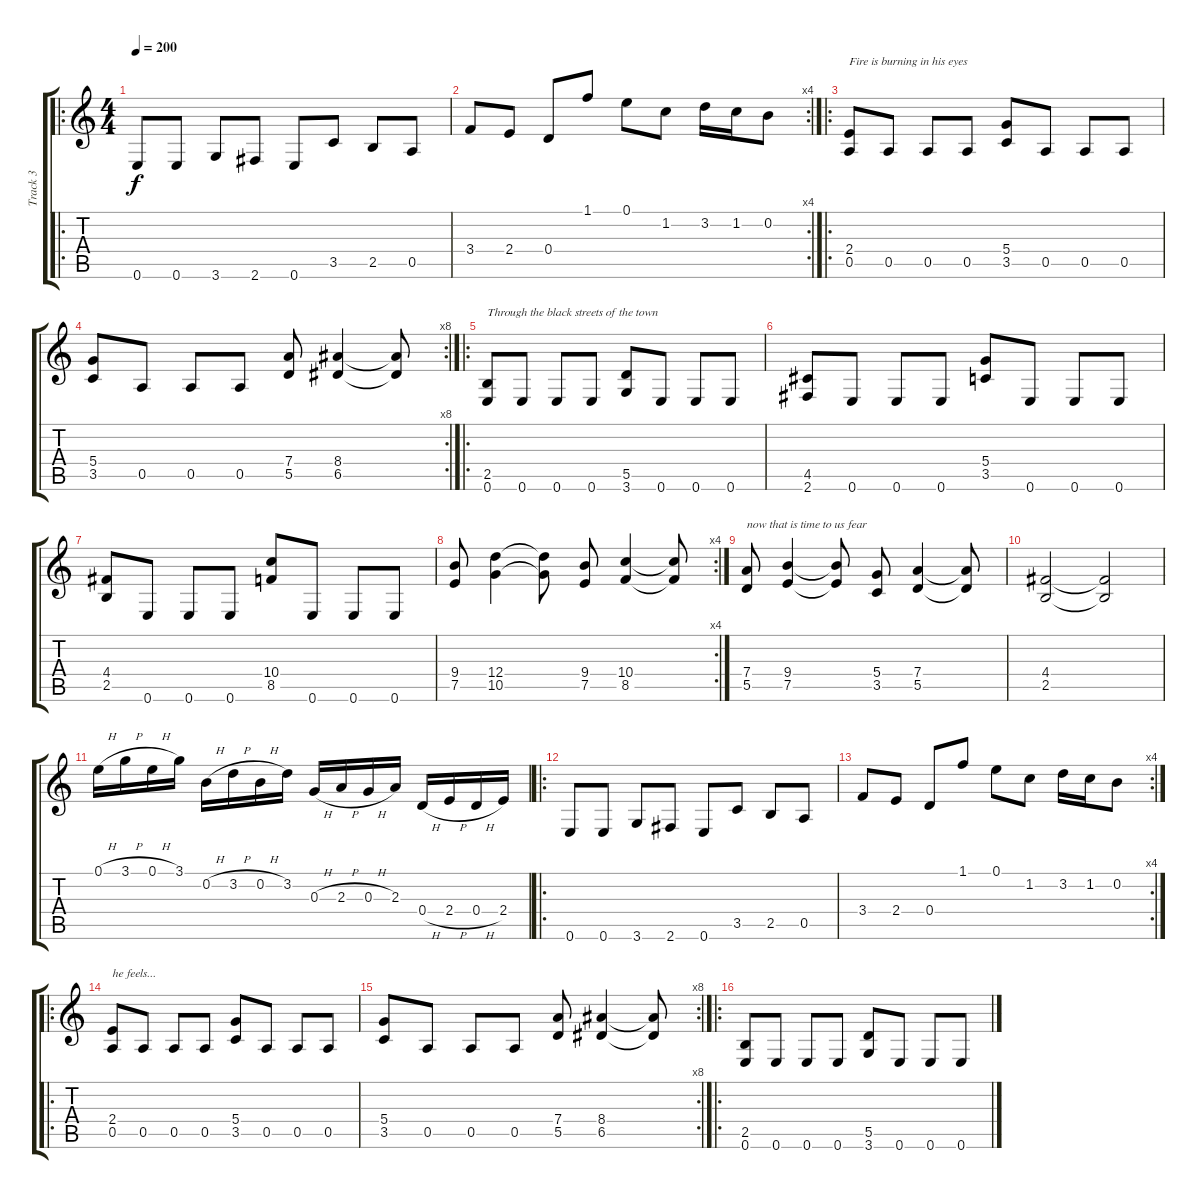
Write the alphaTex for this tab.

\track ("Track 3" "Track 3") {instrument distortionguitar}
\staff {score tabs}
\tuning (E4 B3 G3 D3 A2 E2) {hide}
\ro
\ts (4 4)
\tempo 200
\clef g2
\ks c
0.6.8{dy f instrument distortionguitar} 0.6.8 3.6.8 2.6.8 0.6.8 3.5.8 2.5.8 0.5.8 |
\rc 4
3.4.8 2.4.8 0.4.8 1.1.8 0.1.8 1.2.8 3.2.16 1.2.16 0.2.8 |
\ro
(2.4 0.5).8{txt "Fire is burning in his eyes"} 0.5.8 0.5.8 0.5.8 (5.4 3.5).8 0.5.8 0.5.8 0.5.8 |
\rc 8
(5.4 3.5).8 0.5.8 0.5.8 0.5.8 (7.4 5.5).8 (8.4 6.5).4 (8.4{t} 6.5{t}).8 |
\ro
(2.5 0.6).8{txt "Through the black streets of the town"} 0.6.8 0.6.8 0.6.8 (5.5 3.6).8 0.6.8 0.6.8 0.6.8 |
(4.5 2.6).8 0.6.8 0.6.8 0.6.8 (5.4 3.5).8 0.6.8 0.6.8 0.6.8 |
(4.4 2.5).8 0.6.8 0.6.8 0.6.8 (10.4 8.5).8 0.6.8 0.6.8 0.6.8 |
\rc 4
(9.4 7.5).8 (12.4 10.5).4 (12.4{t} 10.5{t}).8 (9.4 7.5).8 (10.4 8.5).4 (10.4{t} 8.5{t}).8 |
(7.4 5.5).8{txt "now that is time to us fear"} (9.4 7.5).4 (9.4{t} 7.5{t}).8 (5.4 3.5).8 (7.4 5.5).4 (7.4{t} 5.5{t}).8 |
(4.4 2.5).2 (4.4{t} 2.5{t}).2 |
0.1{h}.16 3.1{h}.16 0.1{h}.16 3.1.16 0.2{h}.16 3.2{h}.16 0.2{h}.16 3.2.16 0.3{h}.16 2.3{h}.16 0.3{h}.16 2.3.16 0.4{h}.16 2.4{h}.16 0.4{h}.16 2.4.16 |
\ro
0.6.8 0.6.8 3.6.8 2.6.8 0.6.8 3.5.8 2.5.8 0.5.8 |
\rc 4
3.4.8 2.4.8 0.4.8 1.1.8 0.1.8 1.2.8 3.2.16 1.2.16 0.2.8 |
\ro
(2.4 0.5).8{txt "he feels..."} 0.5.8 0.5.8 0.5.8 (5.4 3.5).8 0.5.8 0.5.8 0.5.8 |
\rc 8
(5.4 3.5).8 0.5.8 0.5.8 0.5.8 (7.4 5.5).8 (8.4 6.5).4 (8.4{t} 6.5{t}).8 |
\ro
(2.5 0.6).8 0.6.8 0.6.8 0.6.8 (5.5 3.6).8 0.6.8 0.6.8 0.6.8
